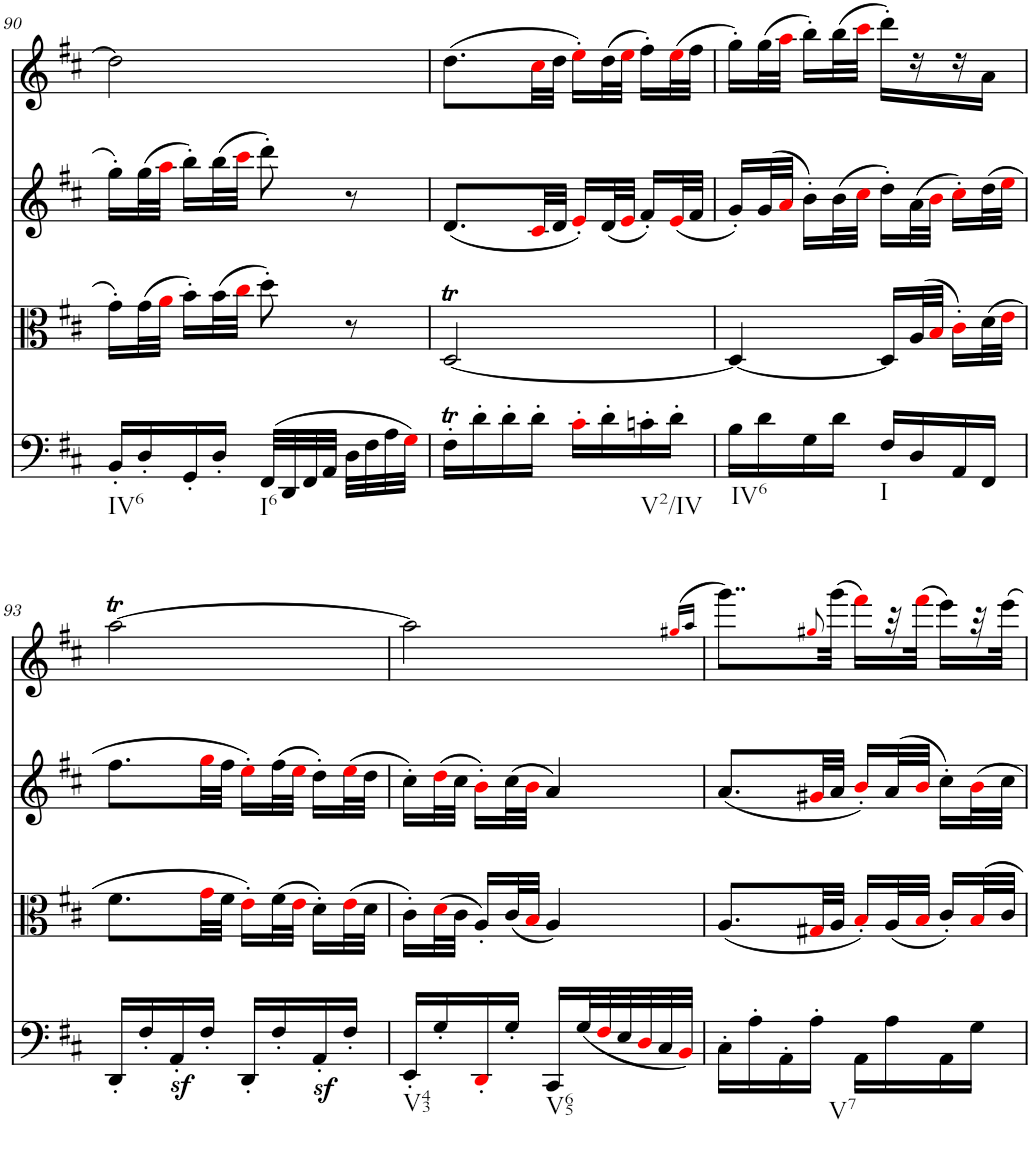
**kern	**kern	**kern	**kern
*part4	*part3	*part2	*part1
*staff4	*staff3	*staff2	*staff1
*I"Violoncello	*I"Viola	*I"Violin 2	*I"Violin 1
*I'Vc	*I'Vla	*I'Vln	*I'Vln
!!LO:PB:g=z
*clefF4	*clefC3	*clefG2	*clefG2
*k[f#c#]	*k[f#c#]	*k[f#c#]	*k[f#c#]
*D:	*D:	*D:	*D:
*M2/4	*M2/4	*M2/4	*M2/4
=90	=90	=90	=90
!LO:TX:b:t=IV6	!	!	!
16BB'/LL	16g'\LL	16gg'\LL	2dd\]
16D'/	(32g\L	(32gg\L	.
.	32ai\JJJ	32aai\JJJ	.
16GG'/	16b'\LL)	16bb'\LL)	.
16D'/JJ	(32b\L	(32bb\L	.
.	32cc#i\JJJ	32ccc#i\JJJ	.
!LO:TX:b:t=I6	!	!	!
(32FF#/LLL	8dd'\)	8ddd'\)	.
32DD/	.	.	.
32FF#/	.	.	.
32AA/JJJ	.	.	.
32D\LLL	8r	8r	.
32F#\	.	.	.
32A\	.	.	.
32Gi\JJJ)	.	.	.
=91	=91	=91	=91
16F#t'\LL	[2DT/	(8.d/L	(8.dd\L
16d'\	.	.	.
16d'\	.	.	.
16d'\JJ	.	32c#i/LL	32cc#i\LL
.	.	32d/JJJ	32dd\JJJ
16c#'i\LL	.	16e'i/LL)	16ee'i\LL)
16d'\	.	(32d/L	(32dd\L
.	.	32ei/JJJ	32eei\JJJ
!LO:TX:b:t=V2/IV	!	!	!
16cn'\	.	16f#'/LL)	16ff#'\LL)
16d'\JJ	.	(32ei/L	(32eei\L
.	.	32f#/JJJ	32ff#\JJJ
=92	=92	=92	=92
!LO:TX:b:t=IV6	!	!	!
16B\LL	4D/_	16g'/LL)	16gg'\LL)
16d\	.	(32g/L	(32gg\L
.	.	32ai/JJJ	32aai\JJJ
16G\	.	16b'\LL)	16bb'\LL)
16d\JJ	.	(32b\L	(32bb\L
.	.	32cc#i\JJJ	32ccc#i\JJJ
!LO:TX:b:t=I	!	!	!
16F#/LL	16D/LL]	16dd'\LL)	16ddd'\LL)
16D/	(32A/L	(32a\L	16r
.	32Bi/JJJ	32bi\JJJ	.
16AA/	16c#'i\LL)	16cc#'i\LL)	16r
16FF#/JJ	(32d\L	(32dd\L	16a\JJ
.	32ei\JJJ	32eei\JJJ	.
!!LO:LB:g=z
=93	=93	=93	=93
16DD'/LL	8.f#\L	8.ff#\L	[2aaT\
16F#'/	.	.	.
16AAz<'/	.	.	.
16F#'/JJ	32gi\LL	32ggi\LL	.
.	32f#\JJJ	32ff#\JJJ	.
16DD'/LL	16e'i\LL)	16ee'i\LL)	.
16F#'/	(32f#\L	(32ff#\L	.
.	32ei\JJJ	32eei\JJJ	.
16AAz<'/	16d'\LL)	16dd'\LL)	.
16F#'/JJ	(32ei\L	(32eei\L	.
.	32d\JJJ	32dd\JJJ	.
=94	=94	=94	=94
!LO:TX:b:t=V43	!	!	!
16EE'/LL	16c#'\LL)	16cc#'\LL)	2aa\]
16G'/	(32di\L	(32ddi\L	.
.	32c#\JJJ	32cc#\JJJ	.
16DD'i/	16A'/LL)	16b'i\LL)	.
16G'/JJ	(32c#/L	(32cc#\L	.
.	32Bi/JJJ	32bi\JJJ	.
!LO:TX:b:t=V65	!	!	!
16CC#/LL	4A/)	4a/)	.
(32G/L	.	.	.
32F#i/	.	.	.
32E/	.	.	.
32Di/	.	.	.
32C#/	.	.	.
32BBi/JJJ)	.	.	.
.	.	.	(16qgg#Xi/LL
.	.	.	16qaa/JJ
=95	=95	=95	=95
16C#'\LL	(8.A/L	(8.a/L	8..ggg\L)
16A'\	.	.	.
16AA'\	.	.	.
!LO:TX:b:t=V7	!	!	!
16A'\JJ	32G#Xi/LL	32g#Xi/LL	.
.	.	.	8qgg#Xi/
.	32A/JJJ	32a/JJJ	(32ggg\Jkk
16AA\LL	16B'i/LL)	16b'i/LL)	16fff#i\LL)
16A\	(32A/L	(32a/L	32r
.	32Bi/JJJ	32bi/JJJ	(32fff#i\JJJ
16AA\	16c#'/LL)	16cc#'\LL)	16eee\LL)
16G\JJ	32Bi/L	32bi\L	32r
.	32c#/JJJ	32cc#\JJJ	32eee\JJJ
=	=	=	=
*-	*-	*-	*-
